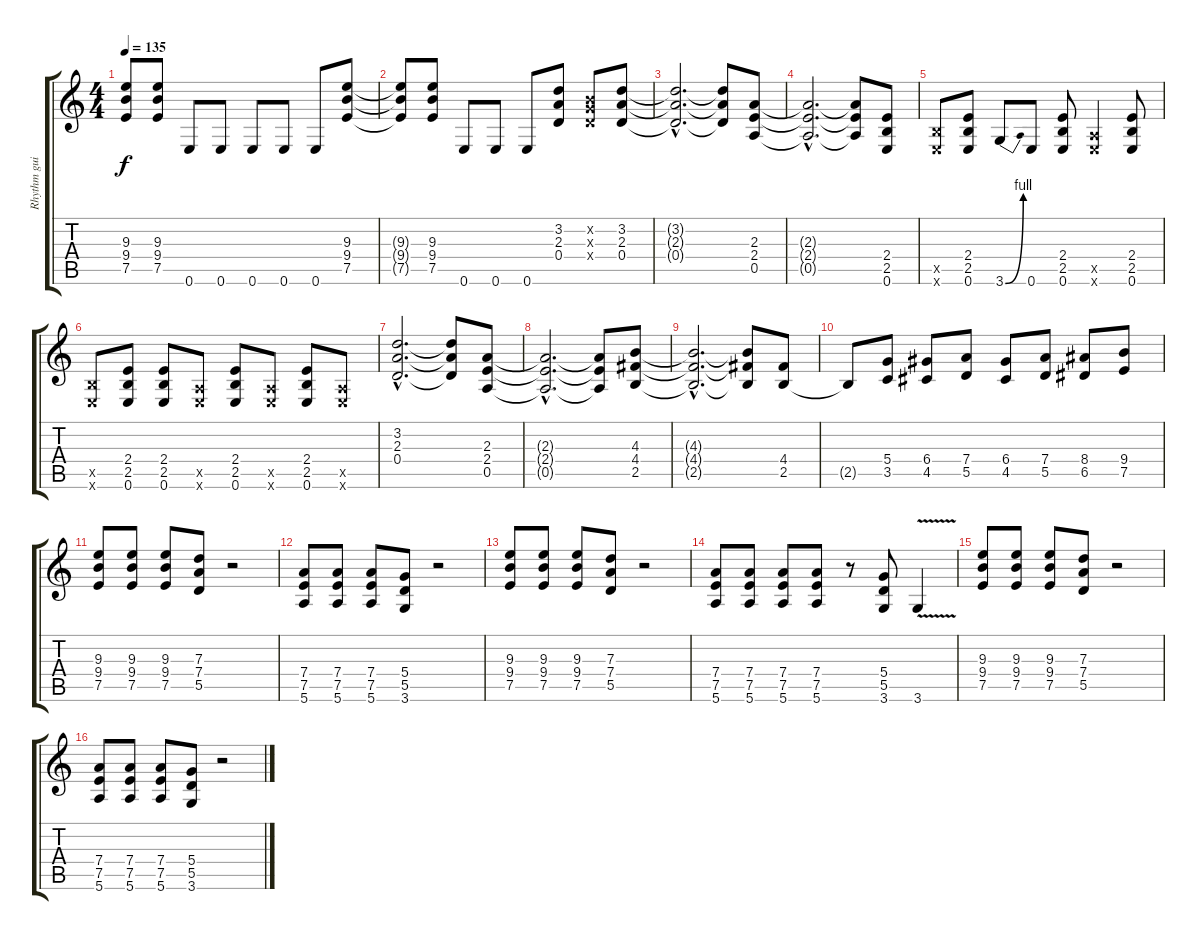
\track ("Rhythm guitar 2" "Rhythm gui") {instrument distortionguitar}
\staff {score tabs}
\tuning (E4 B3 G3 D3 A2 E2) {hide}
\ts (4 4)
\tempo 135
\clef g2
\ks c
(9.3{t} 9.4{t} 7.5{t}).8{dy f} (9.3 9.4 7.5).8 0.6.8 0.6.8 0.6.8 0.6.8 0.6.8 (9.3 9.4 7.5).8 |
(9.3{t} 9.4{t} 7.5{t}).8 (9.3 9.4 7.5).8 0.6.8 0.6.8 0.6.8 (3.2 2.3 0.4).8 (0.2{x} 0.3{x} 0.4{x}).8 (3.2 2.3 0.4).8 |
(3.2{hac t} 2.3{hac t} 0.4{hac t}).2{d} (3.2{t} 2.3{t} 0.4{t}).8 (2.3 2.4 0.5).8 |
(2.3{hac t} 2.4{hac t} 0.5{hac t}).2{d} (2.3{t} 2.4{t} 0.5{t}).8 (2.4 2.5 0.6).8 |
(2.5{x} 0.6{x}).8 (2.4 2.5 0.6).8 3.6{be (bend 0 0 60 4)}.8 0.6.8 (2.4 2.5 0.6).8 (0.5{x} 0.6{x}).4 (2.4 2.5 0.6).8 |
(2.5{x} 0.6{x}).8 (2.4 2.5 0.6).8 (2.4 2.5 0.6).8 (0.5{x} 0.6{x}).8 (2.4 2.5 0.6).8 (0.5{x} 0.6{x}).8 (2.4 2.5 0.6).8 (0.5{x} 0.6{x}).8 |
(3.2{hac} 2.3{hac} 0.4{hac}).2{d} (3.2{t} 2.3{t} 0.4{t}).8 (2.3 2.4 0.5).8 |
(2.3{hac t} 2.4{hac t} 0.5{hac t}).2{d} (2.3{t} 2.4{t} 0.5{t}).8 (4.3 4.4 2.5).8 |
(4.3{hac t} 4.4{hac t} 2.5{hac t}).2{d} (4.3{t} 4.4{t} 2.5{t}).8 (4.4 2.5).8 |
2.5{t}.8 (5.4 3.5).8 (6.4 4.5).8 (7.4 5.5).8 (6.4 4.5).8 (7.4 5.5).8 (8.4 6.5).8 (9.4 7.5).8 |
(9.3 9.4 7.5).8 (9.3 9.4 7.5).8 (9.3 9.4 7.5).8 (7.3 7.4 5.5).8 r.2 |
(7.4 7.5 5.6).8 (7.4 7.5 5.6).8 (7.4 7.5 5.6).8 (5.4 5.5 3.6).8 r.2 |
(9.3 9.4 7.5).8 (9.3 9.4 7.5).8 (9.3 9.4 7.5).8 (7.3 7.4 5.5).8 r.2 |
(7.4 7.5 5.6).8 (7.4 7.5 5.6).8 (7.4 7.5 5.6).8 (7.4 7.5 5.6).8 r.8 (5.4 5.5 3.6).8 3.6{v}.4 |
(9.3 9.4 7.5).8 (9.3 9.4 7.5).8 (9.3 9.4 7.5).8 (7.3 7.4 5.5).8 r.2 |
(7.4 7.5 5.6).8 (7.4 7.5 5.6).8 (7.4 7.5 5.6).8 (5.4 5.5 3.6).8 r.2
